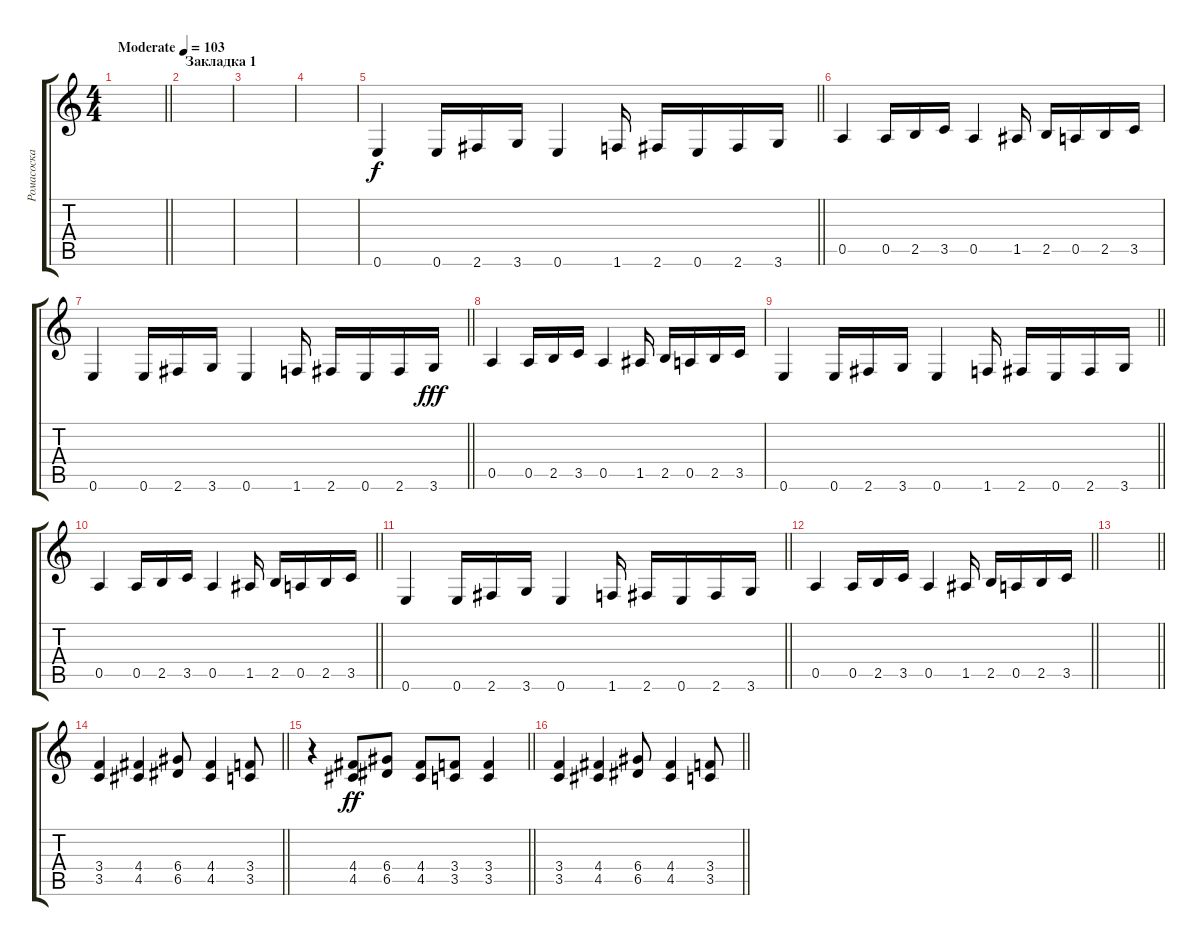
\track ("Ромасоска" "Ромасоска") {instrument distortionguitar}
\staff {score tabs}
\tuning (E4 B3 G3 D3 A2 E2) {hide}
\ts (4 4)
\tempo (103 "Moderate")
\clef g2
\barLineRight lightlight
\ks c
|
\section ("" "Закладка 1")
|
|
|
\barLineRight lightlight
0.6.4 0.6.16 2.6.16 3.6.16 0.6.4 1.6.16 2.6.16 0.6.16 2.6.16 3.6.16 |
0.5.4 0.5.16 2.5.16 3.5.16 0.5.4 1.5.16 2.5.16 0.5.16 2.5.16 3.5.16 |
\barLineRight lightlight
0.6.4 0.6.16 2.6.16 3.6.16 0.6.4 1.6.16 2.6.16 0.6.16 2.6.16{dy f} 3.6.16{dy fff} |
0.5.4 0.5.16 2.5.16 3.5.16 0.5.4 1.5.16 2.5.16 0.5.16 2.5.16 3.5.16 |
\barLineRight lightlight
0.6.4 0.6.16 2.6.16 3.6.16 0.6.4 1.6.16 2.6.16 0.6.16 2.6.16 3.6.16 |
\barLineRight lightlight
0.5.4 0.5.16 2.5.16 3.5.16 0.5.4 1.5.16 2.5.16 0.5.16 2.5.16 3.5.16 |
\barLineRight lightlight
0.6.4 0.6.16 2.6.16 3.6.16 0.6.4 1.6.16 2.6.16 0.6.16 2.6.16 3.6.16 |
\barLineRight lightlight
0.5.4 0.5.16 2.5.16 3.5.16 0.5.4 1.5.16 2.5.16 0.5.16 2.5.16 3.5.16 |
\barLineRight lightlight
|
\barLineRight lightlight
(3.4 3.5).4 (4.4 4.5).4 (6.4 6.5).8 (4.4 4.5).4 (3.4 3.5).8 |
\barLineRight lightlight
r.4 (4.4 4.5).8{dy ff} (6.4 6.5).8 (4.4 4.5).8 (3.4 3.5).8 (3.4 3.5).4 |
\barLineRight lightlight
(3.4 3.5).4 (4.4 4.5).4 (6.4 6.5).8 (4.4 4.5).4 (3.4 3.5).8
